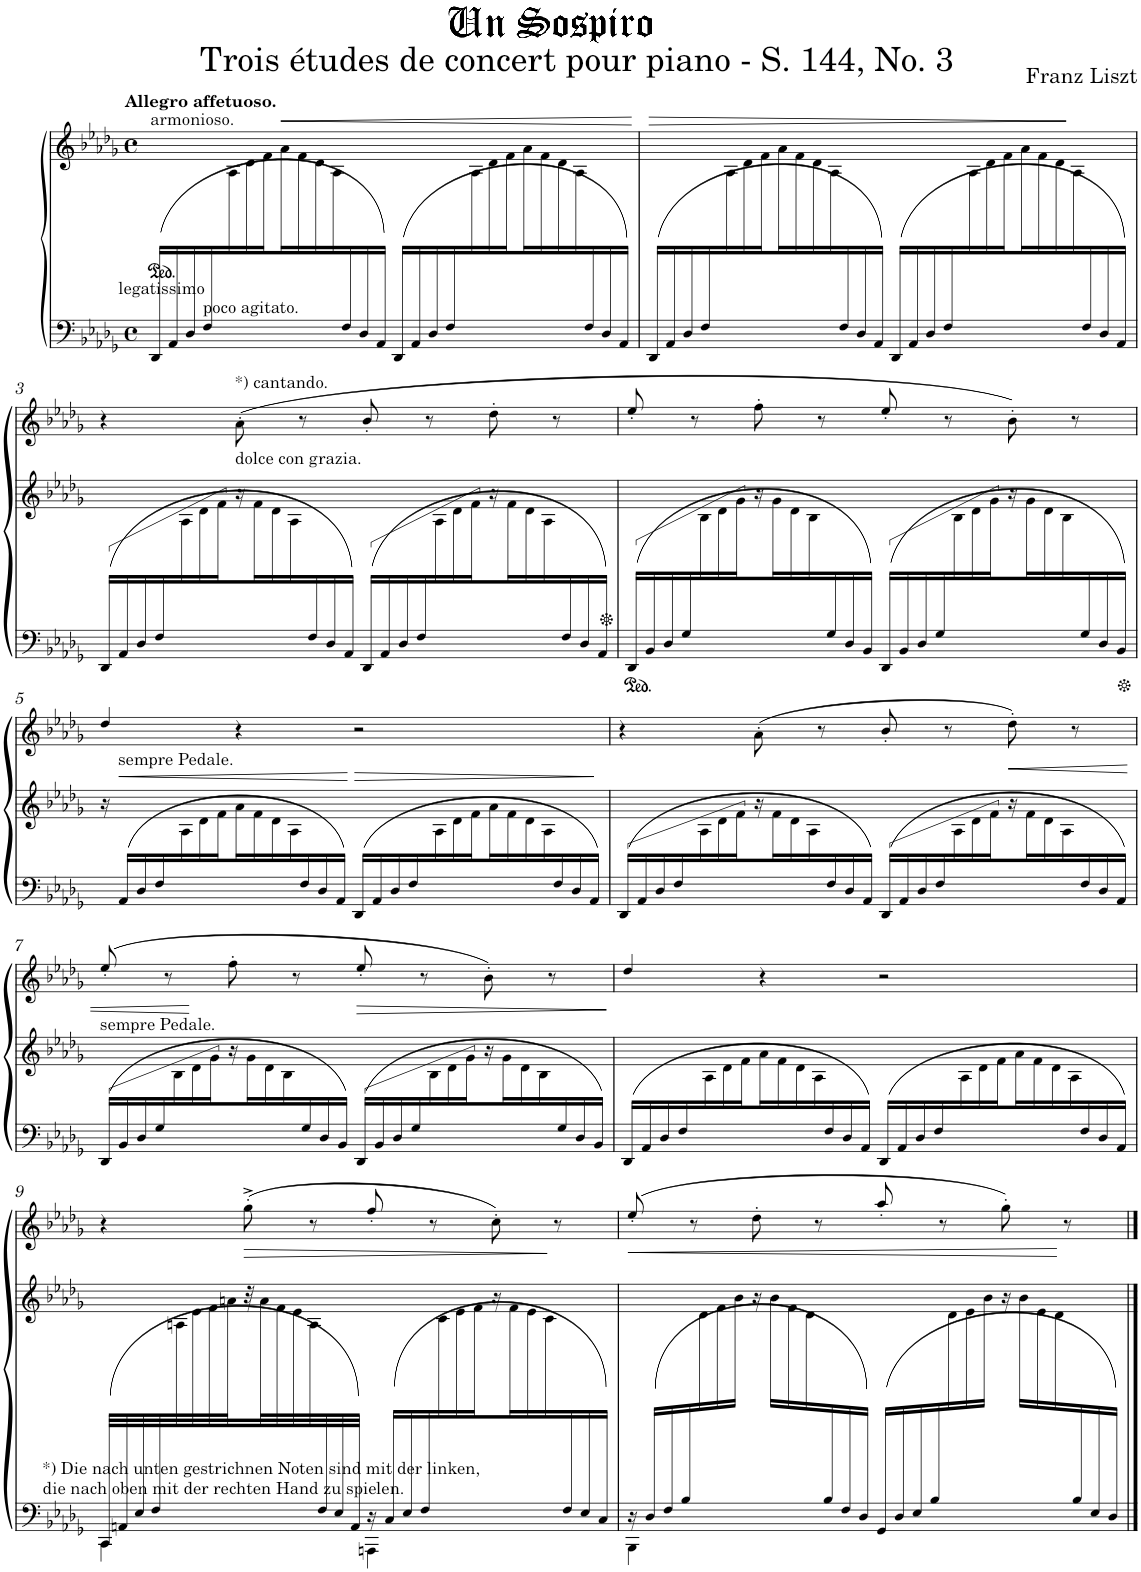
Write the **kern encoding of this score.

**kern	**kern	**kern	**dynam
*part1	*part1	*part1	*part1
*staff3	*staff2	*staff1	*staff1/2/3
*I"Piano	*	*	*
*I'Pno.	*	*	*
*clefF4	*clefG2	*clefG2	*
*k[b-e-a-d-g-]	*k[b-e-a-d-g-]	*k[b-e-a-d-g-]	*
*M4/4	*M4/4	*M4/4	*
*met(c)	*met(c)	*met(c)	*
*Xtuplet	*	*	*
=1	=1	=1	=1
*^	*	*	*
!	!	!	!LO:TX:a:B:t=Allegro affetuoso.	!
!	!	!LO:TX:a:t=armonioso.	!	!
!	!	!LO:TX:b:t=legatissimo	!	!
28DD-/LL	1ryy	14.ryy	1r	.
28AA-/	.	.	.	.
28D-/	.	.	.	.
!	!	!LO:TX:b:t=poco agitato.	!	!
28F/	.	28ryy	.	.
4ryy	.	28A-\	.	.
.	.	28d-\	.	.
.	.	28f\J	.	.
*	*	*Xtuplet	*	*
.	.	28a-\L	.	.
.	.	28f\	.	.
.	.	28d-\	.	.
.	.	28A-\	.	.
28F/	.	4ryy	.	.
28D-/	.	.	.	.
28AA-/JJ	.	.	.	.
28DD-/LL	.	.	.	.
28AA-/	.	.	.	.
28D-/	.	.	.	.
28F/	.	.	.	.
4ryy	.	28A-\	.	.
.	.	28d-\	.	.
.	.	28f\J	.	.
.	.	28a-\L	.	.
.	.	28f\	.	.
.	.	28d-\	.	.
.	.	28A-\	.	.
28F/	.	14.ryy	.	.
28D-/	.	.	.	.
28AA-/JJ	.	.	.	.
=2	=2	=2	=2	=2
28DD-/LL	1ryy	7ryy	1r	.
28AA-/	.	.	.	.
28D-/	.	.	.	.
28F/	.	.	.	.
4ryy	.	28A-\	.	.
.	.	28d-\	.	.
.	.	28f\J	.	.
.	.	28a-\L	.	.
.	.	28f\	.	.
.	.	28d-\	.	.
.	.	28A-\	.	.
28F/	.	4ryy	.	.
28D-/	.	.	.	.
28AA-/JJ	.	.	.	.
28DD-/LL	.	.	.	.
28AA-/	.	.	.	.
28D-/	.	.	.	.
28F/	.	.	.	.
4ryy	.	28A-\	.	.
.	.	28d-\	.	.
.	.	28f\J	.	.
.	.	28a-\L	.	.
.	.	28f\	.	.
.	.	28d-\	.	.
.	.	28A-\	.	.
28F/	.	14.ryy	.	.
28D-/	.	.	.	.
28AA-/JJ	.	.	.	.
!!LO:LB:g=z
=3	=3	=3	=3	=3
28DD-/LL	1ryy	7ryy	4r	.
28AA-/	.	.	.	.
28D-/	.	.	.	.
28F/	.	.	.	.
4ryy	.	28A-\	.	.
.	.	28d-\	.	.
.	.	28f\J	.	.
!	!	!	!LO:TX:a:t=*) cantando.	!
!	!	!	!LO:TX:b:t=dolce con grazia.	!
.	.	28r	(8a-'\	.
.	.	28f\	.	.
.	.	28d-\	.	.
.	.	28A-\	.	.
.	.	.	8r	.
28F/	.	4ryy	.	.
28D-/	.	.	.	.
28AA-/JJ	.	.	.	.
28DD-/LL	.	.	8b-'/	.
28AA-/	.	.	.	.
28D-/	.	.	.	.
28F/	.	.	.	.
.	.	.	8r	.
4ryy	.	28A-\	.	.
.	.	28d-\	.	.
.	.	28f\J	.	.
.	.	28r	8dd-'\	.
.	.	28f\	.	.
.	.	28d-\	.	.
.	.	28A-\	.	.
.	.	.	8r	.
28F/	.	14.ryy	.	.
28D-/	.	.	.	.
28AA-/JJ	.	.	.	.
=4	=4	=4	=4	=4
28DD-/LL	1ryy	7ryy	8ee-'/	.
28BB-/	.	.	.	.
28D-/	.	.	.	.
28G-/	.	.	.	.
.	.	.	8r	.
4ryy	.	28B-\	.	.
.	.	28d-\	.	.
.	.	28g-\J	.	.
.	.	28r	8ff'\	.
.	.	28g-\	.	.
.	.	28d-\	.	.
.	.	28B-\	.	.
.	.	.	8r	.
28G-/	.	4ryy	.	.
28D-/	.	.	.	.
28BB-/JJ	.	.	.	.
28DD-/LL	.	.	8ee-'/	.
28BB-/	.	.	.	.
28D-/	.	.	.	.
28G-/	.	.	.	.
.	.	.	8r	.
4ryy	.	28B-\	.	.
.	.	28d-\	.	.
.	.	28g-\J	.	.
.	.	28r	8b-'\)	.
.	.	28g-\	.	.
.	.	28d-\	.	.
.	.	28B-\	.	.
.	.	.	8r	.
28G-/	.	14.ryy	.	.
28D-/	.	.	.	.
28BB-/JJ	.	.	.	.
!!LO:LB:g=z
=5	=5	=5	=5	=5
28ryy	1ryy	28r	4dd-/	.
!	!	!LO:TX:a:t=sempre Pedale.	!	!
28AA-/LL	.	14.ryy	.	.
28D-/	.	.	.	.
28F/	.	.	.	.
4ryy	.	28A-\	.	.
.	.	28d-\	.	.
.	.	28f\J	.	.
.	.	28a-\L	4r	.
.	.	28f\	.	.
.	.	28d-\	.	.
.	.	28A-\	.	.
28F/	.	4ryy	.	.
28D-/	.	.	.	.
28AA-/JJ	.	.	.	.
28DD-/LL	.	.	2r	.
28AA-/	.	.	.	.
28D-/	.	.	.	.
28F/	.	.	.	.
4ryy	.	28A-\	.	.
.	.	28d-\	.	.
.	.	28f\J	.	.
.	.	28a-\L	.	.
.	.	28f\	.	.
.	.	28d-\	.	.
.	.	28A-\	.	.
28F/	.	14.ryy	.	.
28D-/	.	.	.	.
28AA-/JJ	.	.	.	.
=6	=6	=6	=6	=6
28DD-/LL	1ryy	7ryy	4r	.
28AA-/	.	.	.	.
28D-/	.	.	.	.
28F/	.	.	.	.
4ryy	.	28A-\	.	.
.	.	28d-\	.	.
.	.	28f\J	.	.
.	.	28r	(8a-'\	.
.	.	28f\	.	.
.	.	28d-\	.	.
.	.	28A-\	.	.
.	.	.	8r	.
28F/	.	4ryy	.	.
28D-/	.	.	.	.
28AA-/JJ	.	.	.	.
28DD-/LL	.	.	8b-'/	.
28AA-/	.	.	.	.
28D-/	.	.	.	.
28F/	.	.	.	.
.	.	.	8r	.
4ryy	.	28A-\	.	.
.	.	28d-\	.	.
.	.	28f\J	.	.
!	!	!	!	!LO:HP:b
.	.	28r	8dd-'\)	<
.	.	28f\	.	.
.	.	28d-\	.	.
.	.	28A-\	.	.
.	.	.	8r	.
28F/	.	14.ryy	.	.
28D-/	.	.	.	.
28AA-/JJ	.	.	.	.
!!LO:LB:g=z
=7	=7	=7	=7	=7
!	!	!LO:TX:a:t=sempre Pedale.	!	!
28DD-/LL	1ryy	7ryy	(8ee-'/	.
28BB-/	.	.	.	.
28D-/	.	.	.	.
28G-/	.	.	.	.
.	.	.	8r	[
4ryy	.	28B-\	.	.
.	.	28d-\	.	.
.	.	28g-\J	.	.
.	.	28r	8ff'\	.
.	.	28g-\	.	.
.	.	28d-\	.	.
.	.	28B-\	.	.
.	.	.	8r	.
28G-/	.	4ryy	.	.
28D-/	.	.	.	.
28BB-/JJ	.	.	.	.
!	!	!	!	!LO:HP:b
28DD-/LL	.	.	8ee-'/	>
28BB-/	.	.	.	.
28D-/	.	.	.	.
28G-/	.	.	.	.
.	.	.	8r	.
4ryy	.	28B-\	.	.
.	.	28d-\	.	.
.	.	28g-\J	.	.
.	.	28r	8b-'\)	.
.	.	28g-\	.	.
.	.	28d-\	.	.
.	.	28B-\	.	.
.	.	.	8r	.
28G-/	.	14.ryy	.	.
28D-/	.	.	.	.
28BB-/JJ	.	.	.	.
*v	*v	*	*	*
.	.	.	]
=8	=8	=8	=8
*^	*	*	*
28DD-/LL	1ryy	7ryy	4dd-/	.
28AA-/	.	.	.	.
28D-/	.	.	.	.
28F/	.	.	.	.
4ryy	.	28A-\	.	.
.	.	28d-\	.	.
.	.	28f\J	.	.
.	.	28a-\L	4r	.
.	.	28f\	.	.
.	.	28d-\	.	.
.	.	28A-\	.	.
28F/	.	4ryy	.	.
28D-/	.	.	.	.
28AA-/JJ	.	.	.	.
28DD-/LL	.	.	2r	.
28AA-/	.	.	.	.
28D-/	.	.	.	.
28F/	.	.	.	.
4ryy	.	28A-\	.	.
.	.	28d-\	.	.
.	.	28f\J	.	.
.	.	28a-\L	.	.
.	.	28f\	.	.
.	.	28d-\	.	.
.	.	28A-\	.	.
28F/	.	14.ryy	.	.
28D-/	.	.	.	.
28AA-/JJ	.	.	.	.
!!LO:LB:g=z
=9	=9	=9	=9	=9
32CC/LLL	4CC\	32ryy	4r	.
!	!	!LO:TX:b:t=*) Die nach unten gestrichnen Noten sind mit der linken,	!	!
!	!	!LO:TX:b:t=die nach oben mit der rechten Hand zu spielen.	!	!
32AAn/	.	16.ryy	.	.
32E-/	.	.	.	.
32F/	.	.	.	.
32ryy	.	32An\	.	.
.	.	32e-\	.	.
.	.	32f\	.	.
.	.	32an\J	.	.
!	!	!	!	!LO:HP:b
.	4ryy	32r	(8gg-'^\	>
.	.	32a\	.	.
.	.	32f\	.	.
.	.	32e-\	.	.
.	.	32A\	8r	.
32F/	.	16.ryy	.	.
32E-/	.	.	.	.
32AA/JJJ	.	.	.	.
28ryy	4AAAn\	28r	8ff'/	.
28C/LL	.	14.ryy	.	.
28E-/	.	.	.	.
28F/	.	.	.	.
.	.	.	8r	.
4ryy	.	28c\	.	.
.	.	28e-\	.	.
.	.	28f\J	.	.
.	4ryy	28r	8cc'\)	.
.	.	28f\	.	.
.	.	28e-\	.	.
.	.	28c\	.	.
.	.	.	8r	]
28F/	.	14.ryy	.	.
28E-/	.	.	.	.
28C/JJ	.	.	.	.
=10	=10	=10	=10	=10
!	!	!	!	!LO:HP:b
28ryy	4BBB-\	28r	(8ee-'/	<
28D-/LL	.	14.ryy	.	.
28F/	.	.	.	.
28B-/	.	.	.	.
.	.	.	8r	.
4ryy	.	28d-\	.	.
.	.	28f\	.	.
.	.	28b-\JJ	.	.
.	4ryy	28r	8dd-'\	.
.	.	28b-\LL	.	.
.	.	28f\	.	.
.	.	28d-\	.	.
.	.	.	8r	.
28B-/	.	4ryy	.	.
28F/	.	.	.	.
28D-/JJ	.	.	.	.
28GG-/LL	2ryy	.	8aa-'/	.
28D-/	.	.	.	.
28E-/	.	.	.	.
28B-/	.	.	.	.
.	.	.	8r	.
4ryy	.	28d-\	.	.
.	.	28e-\	.	.
.	.	28b-\JJ	.	.
.	.	28r	8gg-'\)	.
.	.	28b-\LL	.	.
.	.	28e-\	.	.
.	.	28d-\	.	.
.	.	.	8r	[
28B-/	.	14.ryy	.	.
28E-/	.	.	.	.
28D-/JJ	.	.	.	.
*v	*v	*	*	*
==	==	==	==
*-	*-	*-	*-
